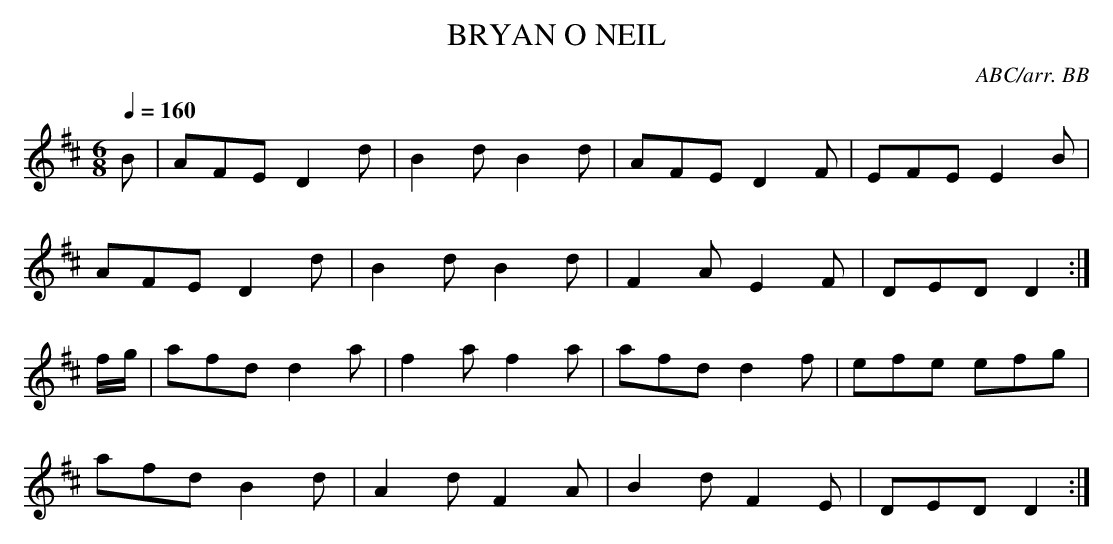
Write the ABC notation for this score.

X:1
T:BRYAN O NEIL
C:ABC/arr. BB
Q:1/4=160
M:6/8
K:D
B|AFE D2d|B2d B2d|AFE D2F|EFE E2B|
AFE D2d|B2d B2d|F2A E2F|DED D2 :|
f/g/|afd d2a|f2a f2a|afd d2f|efe efg|
afd B2d|A2d F2A|B2d F2E|DED D2 :|
